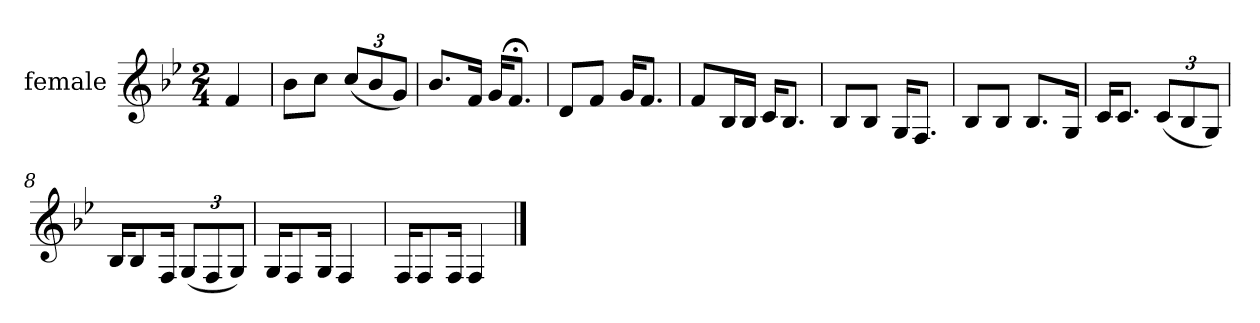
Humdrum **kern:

**kern
*part1
*staff1
*I"female
*clefG2
*k[b-e-]
*M2/4
*MM52
=
4f
=1
8b-\L
8cc\J
(12cc/L
12b-/
12g/J)
=2
8.b-/L
16f/Jk
16g/KL
8.f;</J
=3
8d/L
8f/J
16g/KL
8.f/J
=4
8f/L
16B-/L
16B-/JJ
16c/KL
8.B-/J
=5
8B-/L
8B-/J
16G/KL
8.F/J
=6
8B-/L
8B-/J
8.B-/L
16G/Jk
=7
16c/KL
8.c/J
(12c/L
12B-/
12G/J)
=8
16B-/KL
8B-/
16F/Jk
(12G/L
12F/
12G/J)
=9
16G/KL
8F/
16G/Jk
4F
=10
16F/KL
8F/
16F/Jk
4F
==
*-
